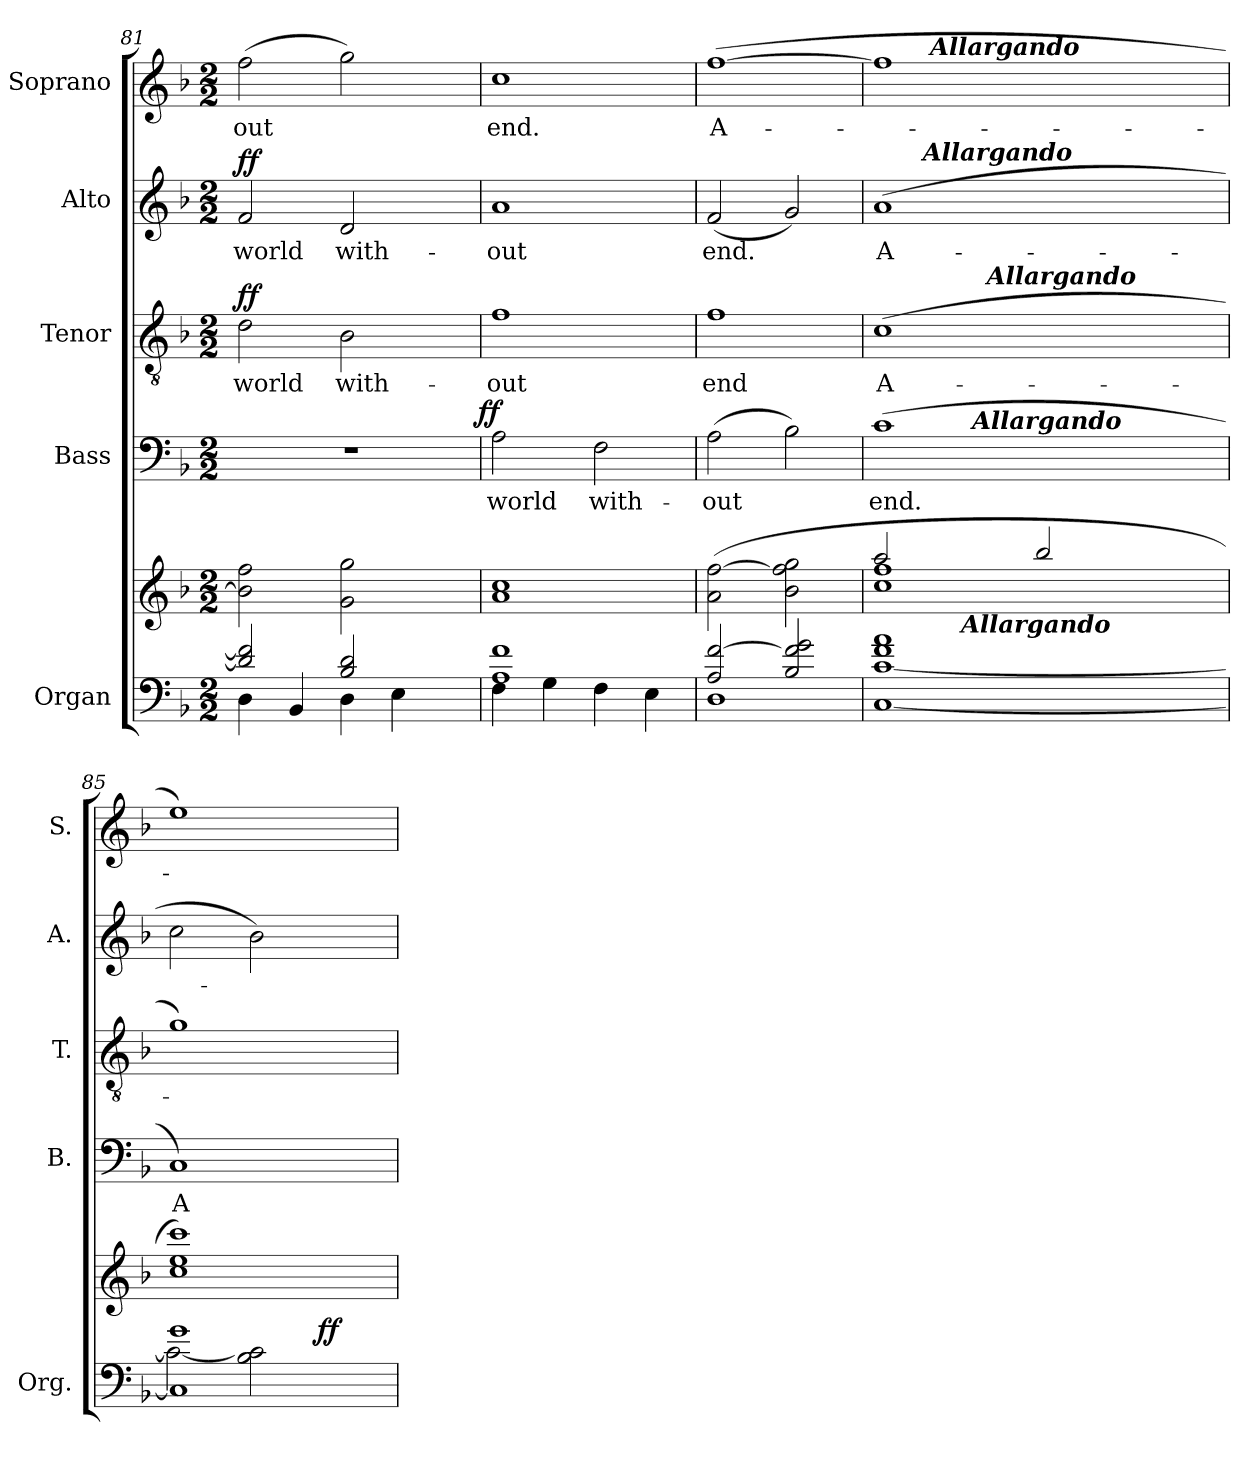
**kern	**kern	**dynam	**kern	**text	**dynam	**kern	**text	**dynam	**kern	**text	**dynam	**kern	**text
*part5	*part5	*part5	*part4	*part4	*part4	*part3	*part3	*part3	*part2	*part2	*part2	*part1	*part1
*staff6	*staff5	*staff5/6	*staff4	*staff4	*staff4	*staff3	*staff3	*staff3	*staff2	*staff2	*staff2	*staff1	*staff1
*I"Organ	*	*	*I"Bass	*	*	*I"Tenor	*	*	*I"Alto	*	*	*I"Soprano	*
*I'Org.	*	*	*I'B.	*	*	*I'T.	*	*	*I'A.	*	*	*I'S.	*
!!LO:LB:g=z
*clefF4	*clefG2	*	*clefF4	*	*	*clefGv2	*	*	*clefG2	*	*	*clefG2	*
*	*	*	*	*	*	*ITrd7c12	*	*	*	*	*	*	*
*k[b-]	*k[b-]	*	*k[b-]	*	*	*k[b-]	*	*	*k[b-]	*	*	*k[b-]	*
*F:	*F:	*	*F:	*	*	*F:	*	*	*F:	*	*	*F:	*
*M2/2	*M2/2	*	*M2/2	*	*	*M2/2	*	*	*M2/2	*	*	*M2/2	*
=81	=81	=81	=81	=81	=81	=81	=81	=81	=81	=81	=81	=81	=81
*^	*	*	*	*	*	*	*	*	*	*	*	*	*
!	!	!	!	!	!	!	!	!LO:LY:b:color=#000000	!	!	!	!	!	!
!	!	!	!	!	!	!	!	!	!	!	!LO:LY:b:color=#000000	!	!	!
!	!	!	!	!	!	!	!	!	!	!	!	!	!	!LO:LY:b:color=#000000
*	*	*	*	*^	*	*	*	*	*	*	*	*	*	*
2di/] 2fi]	4Di\	2b-i\] 2ffi	.	1r	2ryy	.	.	2Di\	world	ff	2fi/	world	ff	(2ffi\	-out
.	4BB-i/	.	.	.	.	.	.	.	.	.	.	.	.	.	.
!	!	!	!	!	!	!	!	!	!LO:LY:b:color=#000000	!	!	!	!	!	!
!	!	!	!	!	!	!	!	!	!	!	!	!LO:LY:b:color=#000000	!	!	!
2B-i/ 2di	4Di\	2gi\ 2ggi	.	.	4ryy	.	.	2BB-i\	with-	.	2di/	with-	.	2ggi\)	.
.	4Ei\	.	.	.	8ryy	.	.	.	.	.	.	.	.	.	.
.	.	.	.	.	16ryy	.	.	.	.	.	.	.	.	.	.
.	.	.	.	.	32ryy	.	.	.	.	.	.	.	.	.	.
.	.	.	.	.	64ryy	.	.	.	.	.	.	.	.	.	.
.	.	.	.	.	128...ryy	.	.	.	.	.	.	.	.	.	.
.	.	.	.	.	1024ryy	.	ff	.	.	.	.	.	.	.	.
*	*	*	*	*v	*v	*	*	*	*	*	*	*	*	*	*
=82	=82	=82	=82	=82	=82	=82	=82	=82	=82	=82	=82	=82	=82	=82
*	*	*	*	*^	*	*	*	*	*	*	*	*	*	*
!	!	!	!	!	!	!LO:LY:b:color=#000000	!	!	!	!	!	!	!	!	!
*	*	*	*	*v	*v	*	*	*	*	*	*	*	*	*	*
*	*	*	*	*^	*	*	*	*	*	*	*	*	*	*
!	!	!	!	!	!	!	!	!	!LO:LY:b:color=#000000	!	!	!	!	!	!
*	*	*	*	*v	*v	*	*	*	*	*	*	*	*	*	*
*	*	*	*	*^	*	*	*	*	*	*	*	*	*	*
!	!	!	!	!	!	!	!	!	!	!	!	!LO:LY:b:color=#000000	!	!	!
*	*	*	*	*v	*v	*	*	*	*	*	*	*	*	*	*
*	*	*	*	*^	*	*	*	*	*	*	*	*	*	*
!	!	!	!	!	!	!	!	!	!	!	!	!	!	!	!LO:LY:b:color=#000000
*	*	*	*	*v	*v	*	*	*	*	*	*	*	*	*	*
1Ai 1fi	4Fi\	1ai 1cci	.	2Ai\	world	.	1Fi	-out	.	1ai	-out	.	1cci	end.
.	4Gi\	.	.	.	.	.	.	.	.	.	.	.	.	.
!	!	!	!	!	!LO:LY:b:color=#000000	!	!	!	!	!	!	!	!	!
.	4Fi\	.	.	2Fi\	with-	.	.	.	.	.	.	.	.	.
.	4Ei\	.	.	.	.	.	.	.	.	.	.	.	.	.
=83	=83	=83	=83	=83	=83	=83	=83	=83	=83	=83	=83	=83	=83	=83
!	!	!	!	!	!LO:LY:b:color=#000000	!	!	!	!	!	!	!	!	!
!	!	!	!	!	!	!	!	!LO:LY:b:color=#000000	!	!	!	!	!	!
!	!	!	!	!	!	!	!	!	!	!	!LO:LY:b:color=#000000	!	!	!
!	!	!	!	!	!	!	!	!	!	!	!	!	!	!LO:LY:b:color=#000000
2Ai/ [2fi	1Di	(2ai\ [2ffi	.	(2Ai\	-out	.	1Fi	end	.	(2fi/	end.	.	([1ffi	A-
2B-i/ 2fi] 2gi	.	2b-i\ 2ffi] 2ggi	.	2B-i\)	.	.	.	.	.	2gi/)	.	.	.	.
*v	*v	*	*	*	*	*	*	*	*	*	*	*	*	*
=84	=84	=84	=84	=84	=84	=84	=84	=84	=84	=84	=84	=84	=84
*	*^	*	*	*	*	*	*	*	*	*	*	*	*
!	!	!	!	!	!LO:LY:b:color=#000000	!	!	!	!	!	!	!	!	!
!	!	!	!	!	!	!	!	!LO:LY:b:color=#000000	!	!	!	!	!	!
!	!	!	!	!	!	!	!	!	!	!	!LO:LY:b:color=#000000	!	!	!
*	*	*^	*	*^	*	*	*^	*	*	*^	*	*	*^	*
[1Ci [1ci 1fi 1ai	2aai/	1cci 1ffi	8ryy	.	(1ci	8ryy	end.	.	(1Ci	4ryy	A-	.	(1ai	8ryy	A-	.	1ffi]	8ryy	.
.	.	.	16ryy	.	.	16ryy	.	.	.	.	.	.	.	32ryy	.	.	.	32ryy	.
.	.	.	.	.	.	.	.	.	.	.	.	.	.	1024ryy	.	.	.	128ryy	.
!	!	!	!	!	!	!	!	!	!	!	!	!	!	!LO:TX:a:Bi:t=Allargando	!	!	!	!	!
.	.	.	.	.	.	.	.	.	.	.	.	.	.	2ryy	.	.	.	.	.
.	.	.	.	.	.	.	.	.	.	.	.	.	.	.	.	.	.	1024ryy	.
!	!	!	!	!	!	!	!	!	!	!	!	!	!	!	!	!	!	!LO:TX:a:Bi:t=Allargando	!
.	.	.	.	.	.	.	.	.	.	.	.	.	.	.	.	.	.	2ryy	.
.	.	.	32ryy	.	.	32...ryy	.	.	.	.	.	.	.	.	.	.	.	.	.
.	.	.	256.ryy	.	.	.	.	.	.	.	.	.	.	.	.	.	.	.	.
!	!	!	!LO:TX:b:Bi:t=Allargando	!	!	!	!	!	!	!	!	!	!	!	!	!	!	!	!
.	.	.	2ryy	.	.	.	.	.	.	.	.	.	.	.	.	.	.	.	.
!	!	!	!	!	!	!LO:TX:a:Bi:t=Allargando	!	!	!	!	!	!	!	!	!	!	!	!	!
.	.	.	.	.	.	2ryy	.	.	.	.	.	.	.	.	.	.	.	.	.
.	.	.	.	.	.	.	.	.	.	128ryy	.	.	.	.	.	.	.	.	.
.	.	.	.	.	.	.	.	.	.	256ryy	.	.	.	.	.	.	.	.	.
.	.	.	.	.	.	.	.	.	.	1024ryy	.	.	.	.	.	.	.	.	.
!	!	!	!	!	!	!	!	!	!	!LO:TX:a:Bi:t=Allargando	!	!	!	!	!	!	!	!	!
.	.	.	.	.	.	.	.	.	.	2ryy	.	.	.	.	.	.	.	.	.
.	2bb-i/	.	.	.	.	.	.	.	.	.	.	.	.	.	.	.	.	.	.
.	.	.	.	.	.	.	.	.	.	.	.	.	.	4ryy	.	.	.	.	.
.	.	.	.	.	.	.	.	.	.	.	.	.	.	.	.	.	.	4ryy	.
.	.	.	4ryy	.	.	.	.	.	.	.	.	.	.	.	.	.	.	.	.
.	.	.	.	.	.	4ryy	.	.	.	.	.	.	.	.	.	.	.	.	.
.	.	.	.	.	.	.	.	.	.	8ryy	.	.	.	.	.	.	.	.	.
.	.	.	.	.	.	.	.	.	.	16ryy	.	.	.	.	.	.	.	.	.
.	.	.	.	.	.	.	.	.	.	.	.	.	.	16ryy	.	.	.	.	.
.	.	.	.	.	.	.	.	.	.	.	.	.	.	.	.	.	.	16ryy	.
.	.	.	.	.	.	.	.	.	.	32ryy	.	.	.	.	.	.	.	.	.
.	.	.	.	.	.	.	.	.	.	.	.	.	.	64ryy	.	.	.	.	.
.	.	.	64ryy	.	.	.	.	.	.	.	.	.	.	.	.	.	.	.	.
.	.	.	.	.	.	.	.	.	.	.	.	.	.	.	.	.	.	64ryy	.
.	.	.	.	.	.	.	.	.	.	64ryy	.	.	.	.	.	.	.	.	.
.	.	.	.	.	.	.	.	.	.	.	.	.	.	128...ryy	.	.	.	.	.
.	.	.	128ryy	.	.	.	.	.	.	.	.	.	.	.	.	.	.	.	.
.	.	.	.	.	.	.	.	.	.	.	.	.	.	.	.	.	.	256..ryy	.
.	.	.	.	.	.	256ryy	.	.	.	.	.	.	.	.	.	.	.	.	.
.	.	.	.	.	.	.	.	.	.	512.ryy	.	.	.	.	.	.	.	.	.
.	.	.	512ryy	.	.	.	.	.	.	.	.	.	.	.	.	.	.	.	.
*	*v	*v	*v	*	*	*	*	*	*v	*v	*	*	*v	*v	*	*	*v	*v	*
*	*	*	*v	*v	*	*	*	*	*	*	*	*	*	*
=85	=85	=85	=85	=85	=85	=85	=85	=85	=85	=85	=85	=85	=85
*^	*	*	*	*	*	*	*	*	*	*	*	*	*
*	*	*^	*	*^	*	*	*^	*	*	*^	*	*	*^	*
*	*	*	*^	*	*	*	*	*	*	*	*	*	*	*	*	*	*	*	*
!	!	!	!	!	!	!	!	!LO:LY:b:color=#000000	!	!	!	!	!	!	!	!	!	!	!	!
*	*	*v	*v	*v	*	*	*	*	*	*v	*v	*	*	*v	*v	*	*	*v	*v	*
*	*^	*	*	*v	*v	*	*	*	*	*	*	*	*	*	*
1Ci] 1gi	2ci\_	2ryy	1cci 1eei 1ccci)	.	1Ci)	A-	.	1Gi)	.	.	2cci\	.	.	1eei)	.
.	2B-i\ 2ci]	4ryy	.	.	.	.	.	.	.	.	2b-i\)	.	.	.	.
.	.	64ryy	.	.	.	.	.	.	.	.	.	.	.	.	.
.	.	256..ryy	.	.	.	.	.	.	.	.	.	.	.	.	.
.	.	8ryy	.	ff	.	.	.	.	.	.	.	.	.	.	.
.	.	16ryy	.	.	.	.	.	.	.	.	.	.	.	.	.
.	.	32ryy	.	.	.	.	.	.	.	.	.	.	.	.	.
.	.	128ryy	.	.	.	.	.	.	.	.	.	.	.	.	.
.	.	1024ryy	.	.	.	.	.	.	.	.	.	.	.	.	.
*v	*v	*v	*	*	*	*	*	*	*	*	*	*	*	*	*
=	=	=	=	=	=	=	=	=	=	=	=	=	=
*-	*-	*-	*-	*-	*-	*-	*-	*-	*-	*-	*-	*-	*-
